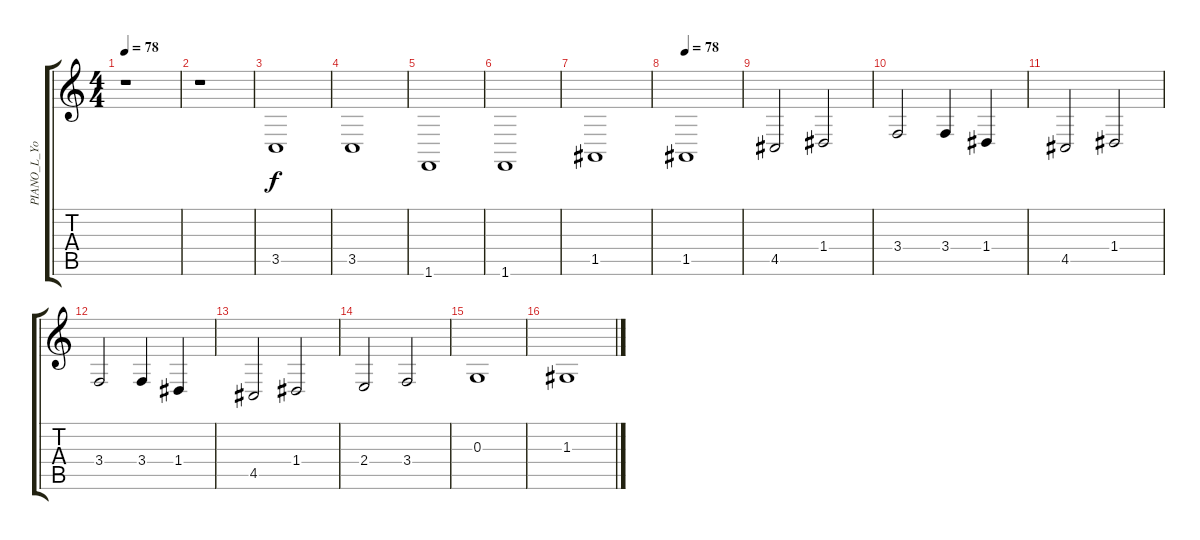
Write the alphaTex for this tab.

\track ("PIANO_L_Yoshiki" "PIANO_L_Yo") {instrument acousticgrandpiano}
\staff {score tabs}
\tuning (E4 B3 G3 D3 A2 E2) {hide}
\ts (4 4)
\tempo 78
\clef g2
\ks c
r.1{dy f} |
r.1 |
3.5.1 |
3.5.1 |
1.6.1 |
1.6.1 |
1.5.1 |
\tempo 78
1.5.1 |
4.5.2 1.4.2 |
3.4.2 3.4.4 1.4.4 |
4.5.2 1.4.2 |
3.4.2 3.4.4 1.4.4 |
4.5.2 1.4.2 |
2.4.2 3.4.2 |
0.3.1 |
1.3.1
